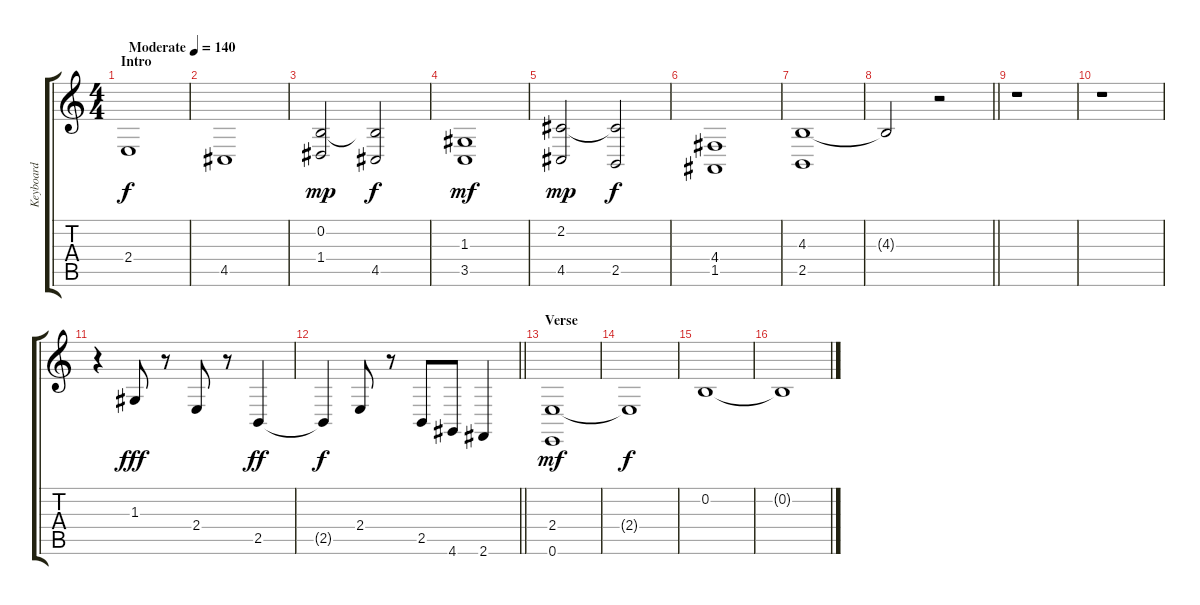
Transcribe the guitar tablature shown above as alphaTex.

\track ("Keyboard" "Keyboard") {instrument stringensemble2}
\staff {score tabs}
\tuning (E4 B3 G3 D3 A2 E2) {hide}
\ts (4 4)
\section ("" "Intro")
\tempo (140 "Moderate")
\clef g2
\ks c
2.4.1{dy f instrument stringensemble2} |
4.5.1 |
(0.2 1.4).2{dy mp} (0.2{t} 4.5).2{dy f} |
(1.3 3.5).1{dy mf} |
(2.2 4.5).2{dy mp} (2.2{t} 2.5).2{dy f} |
(4.4 1.5).1 |
(4.3 2.5).1 |
\barLineRight lightlight
4.3{t}.2 r.2 |
r.1 |
r.1 |
r.4 1.3.8{dy fff} r.8 2.4.8 r.8 2.5.4{dy ff} |
\barLineRight lightlight
2.5{t}.4{dy f} 2.4.8 r.8 2.5.8 4.6.8 2.6.4 |
\section ("" "Verse")
(2.4 0.6).1{dy mf} |
2.4{t}.1{dy f} |
0.2.1 |
0.2{t}.1
